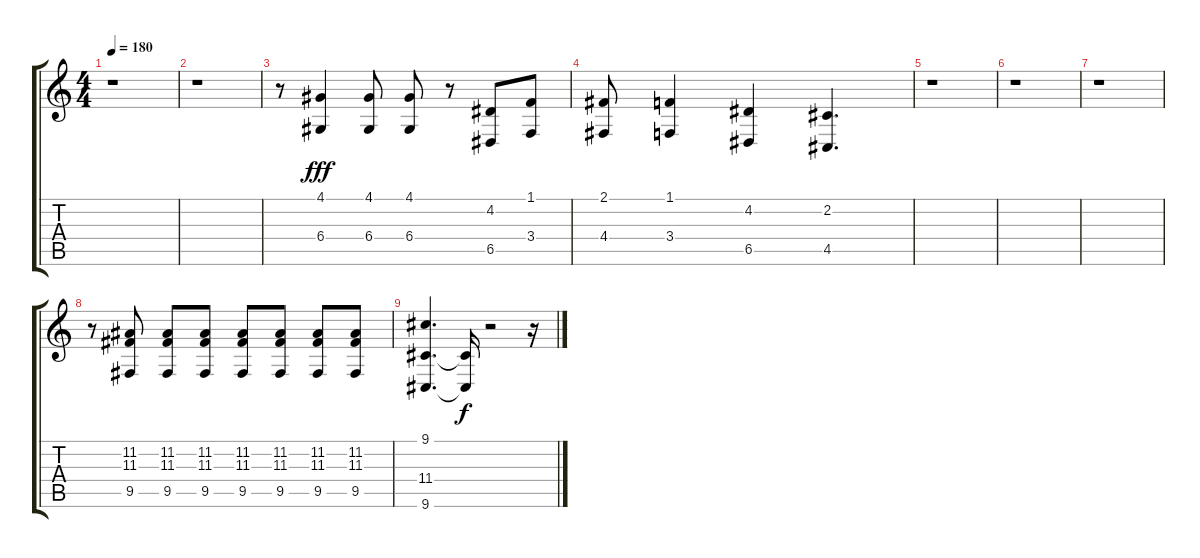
\track "" {instrument trumpet}
\staff {score tabs}
\tuning (E4 B3 G3 D3 A2 E2) {hide}
\ts (4 4)
\tempo 180
\clef g2
\ks c
r.1{dy fff} |
r.1 |
r.8 (4.1 6.4).4 (4.1 6.4).8 (4.1 6.4).8 r.8 (4.2 6.5).8 (1.1 3.4).8 |
(2.1 4.4).8 (1.1 3.4).4 (4.2 6.5).4 (2.2 4.5).4{d} |
r.1 |
r.1 |
r.1 |
r.8 (11.2 11.3 9.5).8 (11.2 11.3 9.5).8 (11.2 11.3 9.5).8 (11.2 11.3 9.5).8 (11.2 11.3 9.5).8 (11.2 11.3 9.5).8 (11.2 11.3 9.5).8 |
(9.1 11.4 9.6).4{d} (11.4{t} 9.6{t}).16{dy f} r.2 r.16
